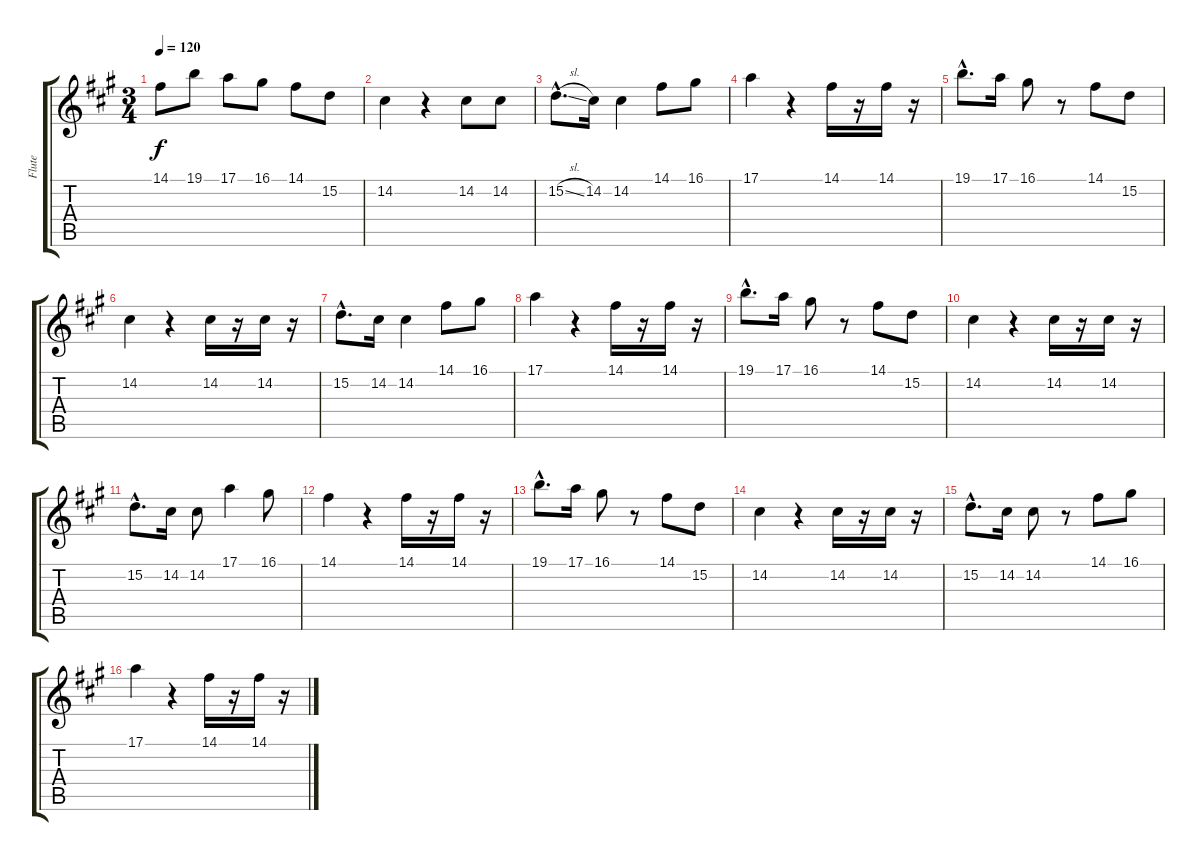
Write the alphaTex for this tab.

\track ("Flute" "Flute") {instrument flute}
\staff {score tabs}
\tuning (E4 B3 G3 D3 A2 E2) {hide}
\ts (3 4)
\tempo 120
\clef g2
\ks f#minor
14.1.8{dy f} 19.1.8 17.1.8 16.1.8 14.1.8 15.2.8 |
14.2.4 r.4 14.2.8 14.2.8 |
15.2{sl hac}.8{d} 14.2.16 14.2.4 14.1.8 16.1.8 |
17.1.4 r.4 14.1.16 r.16 14.1.16 r.16 |
19.1{hac}.8{d} 17.1.16 16.1.8 r.8 14.1.8 15.2.8 |
14.2.4 r.4 14.2.16 r.16 14.2.16 r.16 |
15.2{hac}.8{d} 14.2.16 14.2.4 14.1.8 16.1.8 |
17.1.4 r.4 14.1.16 r.16 14.1.16 r.16 |
19.1{hac}.8{d} 17.1.16 16.1.8 r.8 14.1.8 15.2.8 |
14.2.4 r.4 14.2.16 r.16 14.2.16 r.16 |
15.2{hac}.8{d} 14.2.16 14.2.8 17.1.4 16.1.8 |
14.1.4 r.4 14.1.16 r.16 14.1.16 r.16 |
19.1{hac}.8{d} 17.1.16 16.1.8 r.8 14.1.8 15.2.8 |
14.2.4 r.4 14.2.16 r.16 14.2.16 r.16 |
15.2{hac}.8{d} 14.2.16 14.2.8 r.8 14.1.8 16.1.8 |
17.1.4 r.4 14.1.16 r.16 14.1.16 r.16
